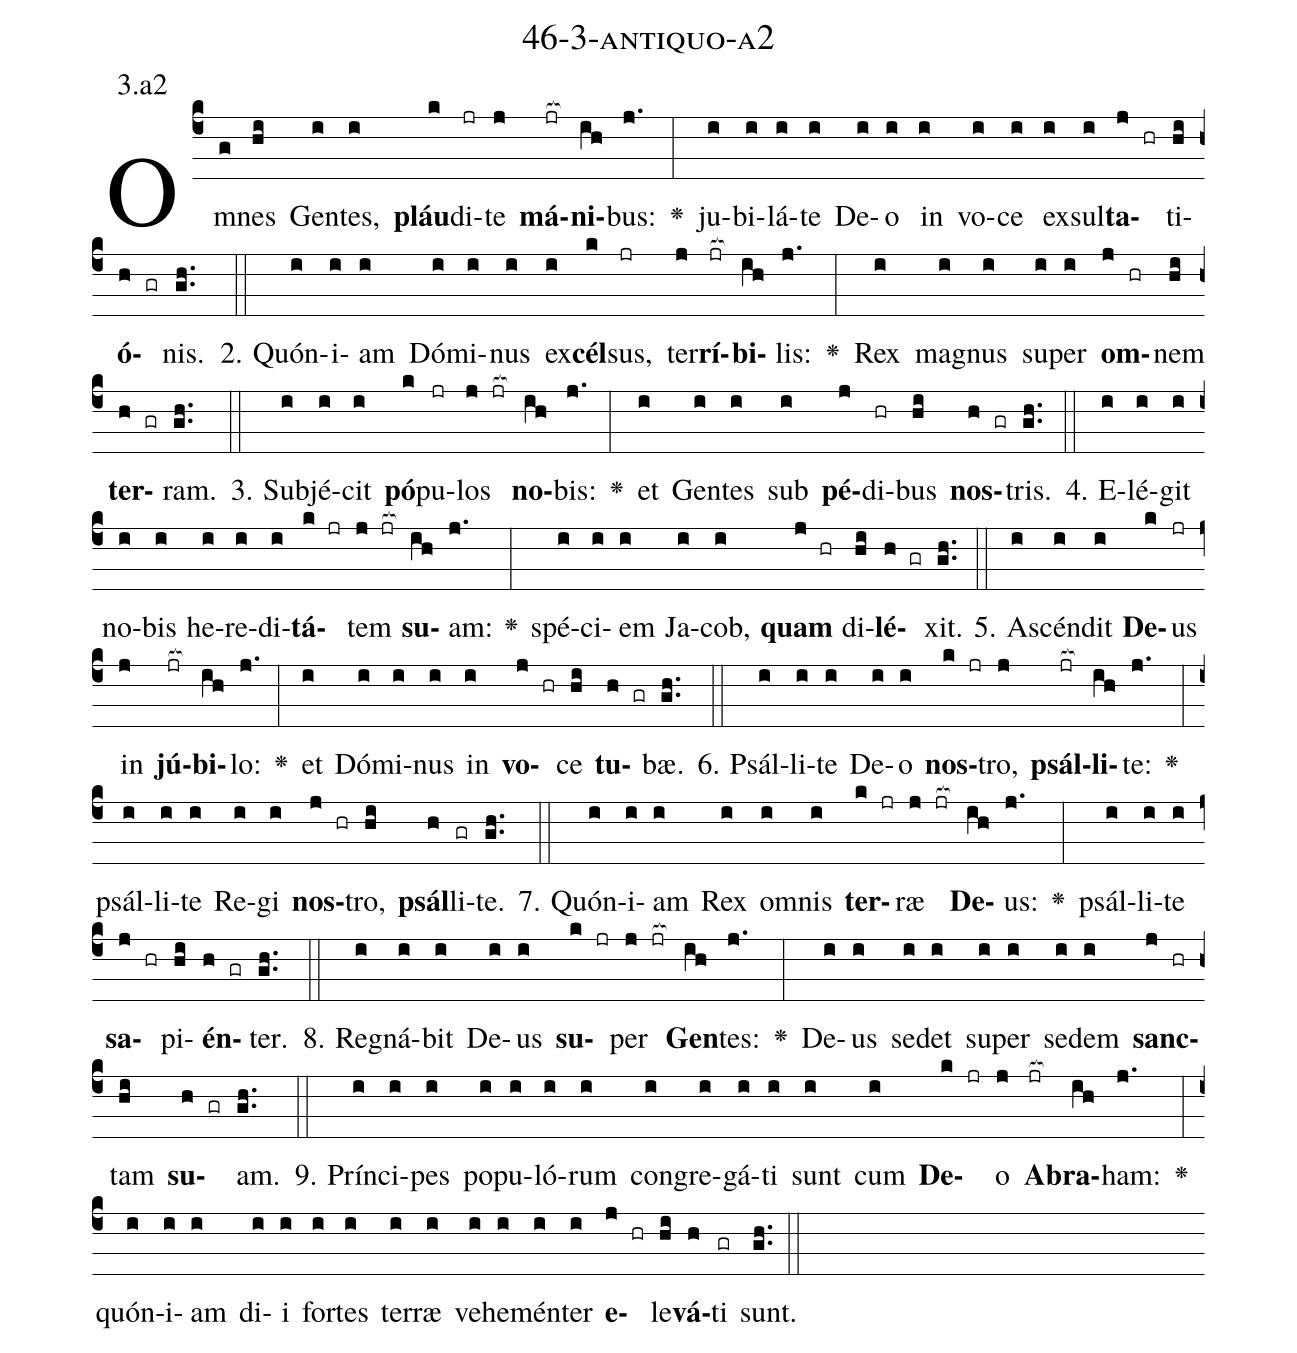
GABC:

name: 46-3-antiquo-a2;
annotation: 3.a2;
%%
(c4)Om(g)nes(hi) Gen(i)tes,(i) <b>pláu</b>(k)di(jr)te(j) <b>má</b>(jr[ocb:1{])<b>ni</b>(ih[ocb:0}])bus:(j.) <v>\greheightstar</v>(:) ju(i)bi(i)lá(i)te(i) De(i)o(i) in(i) vo(i)ce(i) ex(i)sul(i)<b>ta</b>(j hr)ti(hi)<b>ó</b>(h gr)nis.(gh..) (::)
2. Quón(i)i(i)am(i) Dó(i)mi(i)nus(i) ex(i)<b>cél</b>(k)sus,(jr) ter(j)<b>rí</b>(jr[ocb:1{])<b>bi</b>(ih[ocb:0}])lis:(j.) <v>\greheightstar</v>(:) Rex(i) ma(i)gnus(i) su(i)per(i) <b>om</b>(j hr)nem(hi) <b>ter</b>(h gr)ram.(gh..) (::)
3. Sub(i)jé(i)cit(i) <b>pó</b>(k)pu(jr)los(j jr[ocb:1{]) <b>no</b>(ih[ocb:0}])bis:(j.) <v>\greheightstar</v>(:) et(i) Gen(i)tes(i) sub(i) <b>pé</b>(j)di(hr)bus(hi) <b>nos</b>(h gr)tris.(gh..) (::)
4. E(i)lé(i)git(i) no(i)bis(i) he(i)re(i)di(i)<b>tá</b>(k jr)tem(j jr[ocb:1{]) <b>su</b>(ih[ocb:0}])am:(j.) <v>\greheightstar</v>(:) spé(i)ci(i)em(i) Ja(i)cob,(i) <b>quam</b>(j hr) di(hi)<b>lé</b>(h gr)xit.(gh..) (::)
5. A(i)scén(i)dit(i) <b>De</b>(k)us(jr) in(j) <b>jú</b>(jr[ocb:1{])<b>bi</b>(ih[ocb:0}])lo:(j.) <v>\greheightstar</v>(:) et(i) Dó(i)mi(i)nus(i) in(i) <b>vo</b>(j hr)ce(hi) <b>tu</b>(h gr)bæ.(gh..) (::)
6. Psál(i)li(i)te(i) De(i)o(i) <b>nos</b>(k jr)tro,(j) <b>psál</b>(jr[ocb:1{])<b>li</b>(ih[ocb:0}])te:(j.) <v>\greheightstar</v>(:) psál(i)li(i)te(i) Re(i)gi(i) <b>nos</b>(j hr)tro,(hi) <b>psál</b>(h)li(gr)te.(gh..) (::)
7. Quón(i)i(i)am(i) Rex(i) om(i)nis(i) <b>ter</b>(k jr)ræ(j jr[ocb:1{]) <b>De</b>(ih[ocb:0}])us:(j.) <v>\greheightstar</v>(:) psál(i)li(i)te(i) <b>sa</b>(j hr)pi(hi)<b>én</b>(h gr)ter.(gh..) (::)
8. Re(i)gná(i)bit(i) De(i)us(i) <b>su</b>(k jr)per(j jr[ocb:1{]) <b>Gen</b>(ih[ocb:0}])tes:(j.) <v>\greheightstar</v>(:) De(i)us(i) se(i)det(i) su(i)per(i) se(i)dem(i) <b>sanc</b>(j hr)tam(hi) <b>su</b>(h gr)am.(gh..) (::)
9. Prín(i)ci(i)pes(i) po(i)pu(i)ló(i)rum(i) con(i)gre(i)gá(i)ti(i) sunt(i) cum(i) <b>De</b>(k jr)o(j) <b>A</b>(jr[ocb:1{])<b>bra</b>(ih[ocb:0}])ham:(j.) <v>\greheightstar</v>(:) quón(i)i(i)am(i) di(i)i(i) for(i)tes(i) ter(i)ræ(i) ve(i)he(i)mén(i)ter(i) <b>e</b>(j hr)le(hi)<b>vá</b>(h)ti(gr) sunt.(gh..) (::)
